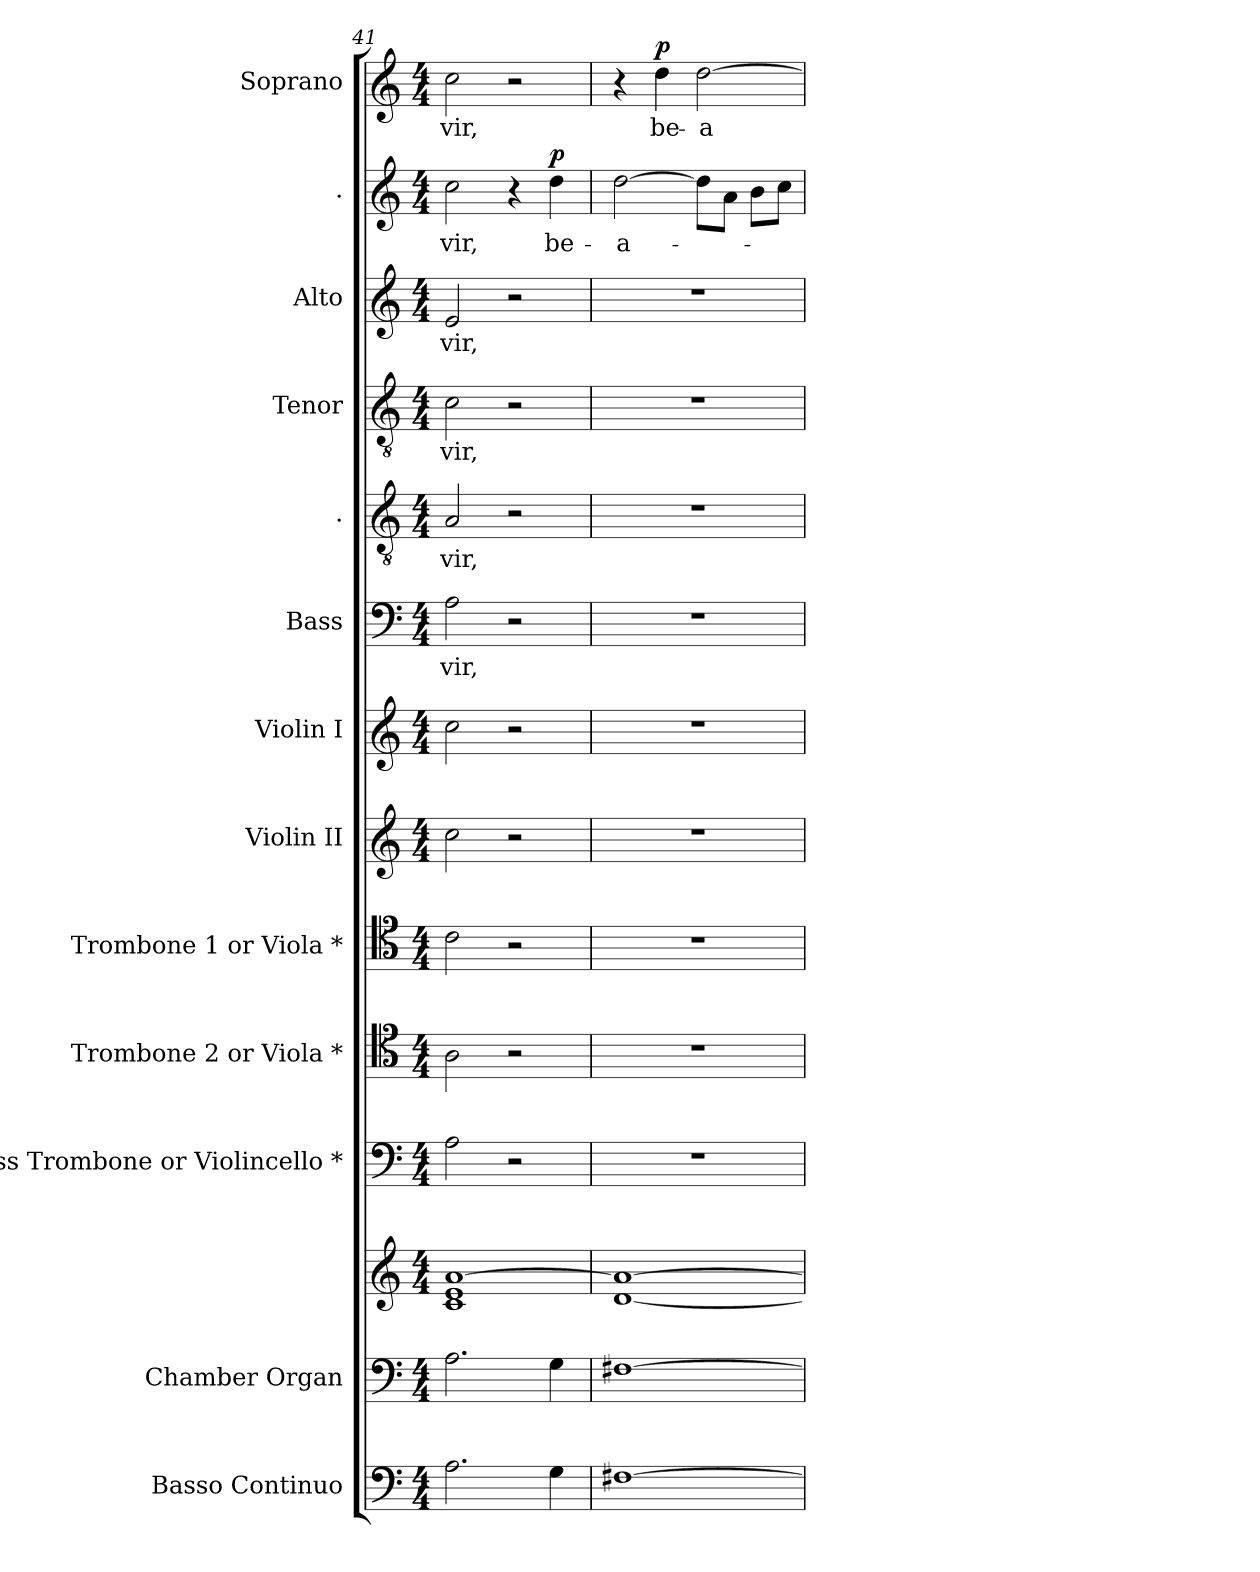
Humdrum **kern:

**kern	**kern	**kern	**kern	**kern	**kern	**kern	**kern	**kern	**text	**kern	**text	**kern	**text	**kern	**text	**kern	**text	**dynam	**kern	**text	**dynam
*part13	*part12	*part12	*part11	*part10	*part9	*part8	*part7	*part6	*part6	*part5	*part5	*part4	*part4	*part3	*part3	*part2	*part2	*part2	*part1	*part1	*part1
*staff14	*staff13	*staff12	*staff11	*staff10	*staff9	*staff8	*staff7	*staff6	*staff6	*staff5	*staff5	*staff4	*staff4	*staff3	*staff3	*staff2	*staff2	*staff2	*staff1	*staff1	*staff1
*I"Basso  Continuo	*I"Chamber  Organ	*	*I"Bass Trombone or Violincello *	*I"Trombone 2 or Viola *	*I"Trombone 1 or Viola *	*I"Violin II	*I"Violin I	*I"Bass	*	*I".	*	*I"Tenor	*	*I"Alto	*	*I".	*	*	*I"Soprano	*	*
*I'B Cont	*I'Org.	*	*I'B. Tbn.	*I'Tbn 2	*I'Tbn 1	*I'Vln. II	*I'Vln. I	*I'B.	*	*	*	*I'T,	*	*I'A.	*	*	*	*	*I'S.	*	*
*clefF4	*clefF4	*clefG2	*clefF4	*clefC4	*clefC4	*clefG2	*clefG2	*clefF4	*	*clefGv2	*	*clefGv2	*	*clefG2	*	*clefG2	*	*	*clefG2	*	*
*ITrd7c12	*	*	*	*	*	*	*	*	*	*ITrd7c12	*	*ITrd7c12	*	*	*	*	*	*	*	*	*
*k[]	*k[]	*k[]	*k[]	*k[]	*k[]	*k[]	*k[]	*k[]	*	*k[]	*	*k[]	*	*k[]	*	*k[]	*	*	*k[]	*	*
*C:	*C:	*C:	*C:	*C:	*C:	*C:	*C:	*C:	*	*C:	*	*C:	*	*C:	*	*C:	*	*	*C:	*	*
*M4/4	*M4/4	*M4/4	*M4/4	*M4/4	*M4/4	*M4/4	*M4/4	*M4/4	*	*M4/4	*	*M4/4	*	*M4/4	*	*M4/4	*	*	*M4/4	*	*
=41	=41	=41	=41	=41	=41	=41	=41	=41	=41	=41	=41	=41	=41	=41	=41	=41	=41	=41	=41	=41	=41
*	*	*^	*	*	*	*	*	*	*	*	*	*	*	*	*	*	*	*	*	*	*
!	!	!	!	!	!	!	!	!	!	!LO:LY:b:color=#000000	!	!	!	!	!	!	!	!	!	!	!	!
!	!	!	!	!	!	!	!	!	!	!	!	!LO:LY:b:color=#000000	!	!	!	!	!	!	!	!	!	!
!	!	!	!	!	!	!	!	!	!	!	!	!	!	!LO:LY:b:color=#000000	!	!	!	!	!	!	!	!
!	!	!	!	!	!	!	!	!	!	!	!	!	!	!	!	!LO:LY:b:color=#000000	!	!	!	!	!	!
!	!	!	!	!	!	!	!	!	!	!	!	!	!	!	!	!	!	!LO:LY:b:color=#000000	!	!	!	!
!	!	!	!	!	!	!	!	!	!	!	!	!	!	!	!	!	!	!	!	!	!LO:LY:b:color=#000000	!
2.AAi\	2.Ai\	[1ai	1ci 1ei	2Ai\	2Ai\	2ci\	2cci\	2cci\	2Ai\	vir,	2AAi/	vir,	2Ci\	vir,	2ei/	vir,	2cci\	vir,	.	2cci\	vir,	.
.	.	.	.	2r	2r	2r	2r	2r	2r	.	2r	.	2r	.	2r	.	4r	.	.	2r	.	.
!	!	!	!	!	!	!	!	!	!	!	!	!	!	!	!	!	!	!LO:LY:b:color=#000000	!	!	!	!
4GGi\	4Gi\	.	.	.	.	.	.	.	.	.	.	.	.	.	.	.	4ddi\	be-	p	.	.	.
=42	=42	=42	=42	=42	=42	=42	=42	=42	=42	=42	=42	=42	=42	=42	=42	=42	=42	=42	=42	=42	=42	=42
!	!	!	!	!	!	!	!	!	!	!	!	!	!	!	!	!	!	!LO:LY:b:color=#000000	!	!	!	!
[1FF#Xi	[1F#Xi	1ai_	[1di	1r	1r	1r	1r	1r	1r	.	1r	.	1r	.	1r	.	[2ddi\	-a-	.	4r	.	.
!	!	!	!	!	!	!	!	!	!	!	!	!	!	!	!	!	!	!	!	!	!LO:LY:b:color=#000000	!
.	.	.	.	.	.	.	.	.	.	.	.	.	.	.	.	.	.	.	.	4ddi\	be-	p
!	!	!	!	!	!	!	!	!	!	!	!	!	!	!	!	!	!	!	!	!	!LO:LY:b:color=#000000	!
.	.	.	.	.	.	.	.	.	.	.	.	.	.	.	.	.	8ddi\L]	.	.	[2ddi\	-a-	.
.	.	.	.	.	.	.	.	.	.	.	.	.	.	.	.	.	8ai\J	.	.	.	.	.
.	.	.	.	.	.	.	.	.	.	.	.	.	.	.	.	.	8bi\L	.	.	.	.	.
.	.	.	.	.	.	.	.	.	.	.	.	.	.	.	.	.	8cci\J	.	.	.	.	.
*	*	*v	*v	*	*	*	*	*	*	*	*	*	*	*	*	*	*	*	*	*	*	*
=	=	=	=	=	=	=	=	=	=	=	=	=	=	=	=	=	=	=	=	=	=
*-	*-	*-	*-	*-	*-	*-	*-	*-	*-	*-	*-	*-	*-	*-	*-	*-	*-	*-	*-	*-	*-
